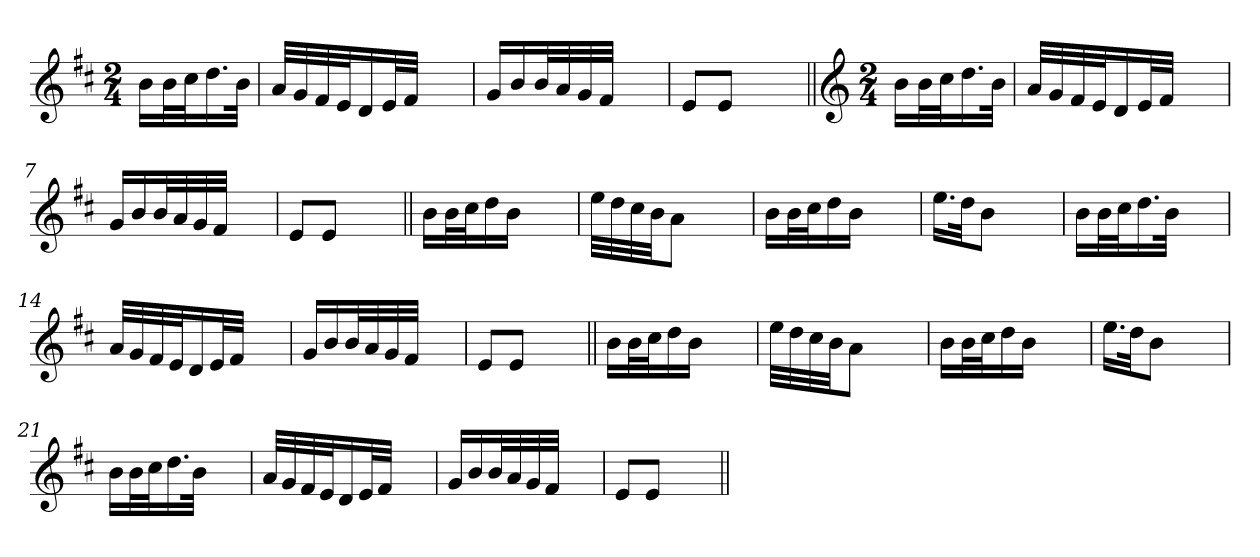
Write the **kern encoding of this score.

**kern
*part1
*staff1
*clefG2
*k[f#c#]
*M2/4
=1
16b\LL
32b\L
32cc#\J
16.dd\
32b\JJk
=2
32a/LLL
32g/
32f#/
32e/J
16d/
32e/L
32f#/JJJ
4ryy
=3
16g/LL
16b/
32b/L
32a/
32g/
32f#/JJJ
4ryy
=4
8e/L
8e/J
4ryy
=5||
*clefG2
*M2/4
16b\LL
32b\L
32cc#\J
16.dd\
32b\JJk
=6
32a/LLL
32g/
32f#/
32e/J
16d/
32e/L
32f#/JJJ
4ryy
!!LO:LB:g=z
=7
16g/LL
16b/
32b/L
32a/
32g/
32f#/JJJ
4ryy
=8
8e/L
8e/J
4ryy
=9||
16b\LL
32b\L
32cc#\J
16dd\
16b\JJ
4ryy
=10
32ee\LLL
32dd\
32cc#\
32b\JJ
8a\J
4ryy
=11
16b\LL
32b\L
32cc#\J
16dd\
16b\JJ
4ryy
=12
16.ee\LL
32dd\JK
8b\J
4ryy
=13
16b\LL
32b\L
32cc#\J
16.dd\
32b\JJk
4ryy
!!LO:LB:g=z
=14
32a/LLL
32g/
32f#/
32e/J
16d/
32e/L
32f#/JJJ
4ryy
=15
16g/LL
16b/
32b/L
32a/
32g/
32f#/JJJ
4ryy
=16
8e/L
8e/J
4ryy
=17||
16b\LL
32b\L
32cc#\J
16dd\
16b\JJ
4ryy
=18
32ee\LLL
32dd\
32cc#\
32b\JJ
8a\J
4ryy
=19
16b\LL
32b\L
32cc#\J
16dd\
16b\JJ
4ryy
=20
16.ee\LL
32dd\JK
8b\J
4ryy
!!LO:LB:g=z
=21
16b\LL
32b\L
32cc#\J
16.dd\
32b\JJk
4ryy
=22
32a/LLL
32g/
32f#/
32e/J
16d/
32e/L
32f#/JJJ
4ryy
=23
16g/LL
16b/
32b/L
32a/
32g/
32f#/JJJ
4ryy
=24
8e/L
8e/J
4ryy
=||
*-
